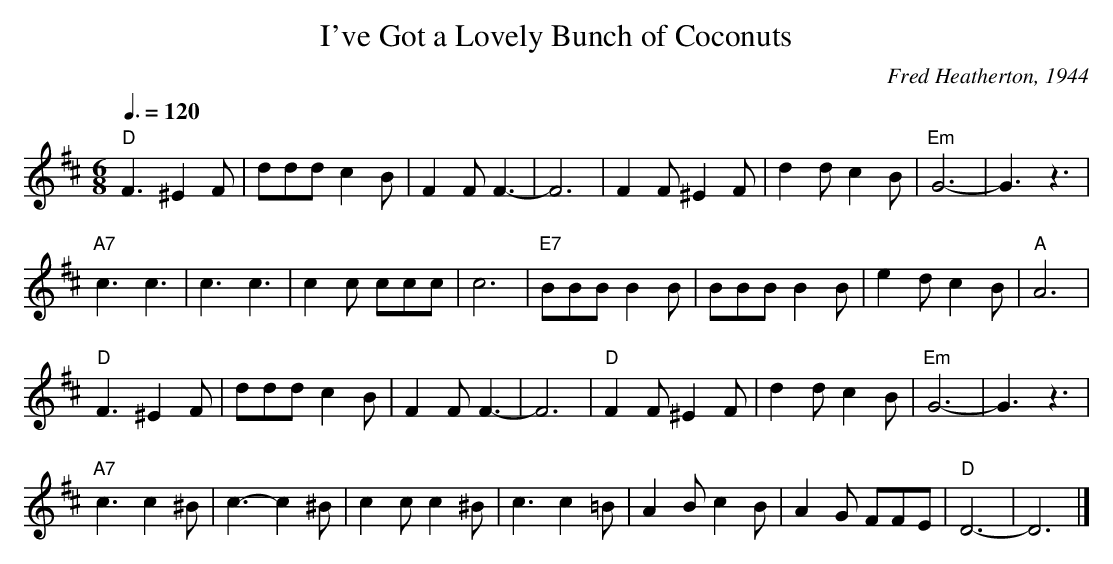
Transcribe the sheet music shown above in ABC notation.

X:1
T:I've Got a Lovely Bunch of Coconuts
C:Fred Heatherton, 1944
L:1/8
Q:3/8=120
M:6/8
K:D
"D"F3 ^E2 F | ddd c2 B | F2 F F3- | F6 | F2 F^E2 F | d2 dc2 B | "Em"G6- | G3 z3 |
"A7"c3 c3 | c3 c3 | c2 c ccc | c6 | "E7"BBB B2 B | BBB B2 B | e2 d c2B | "A"A6 |
"D"F3 ^E2 F | ddd c2 B | F2 F F3- | F6 | "D"F2F^E2 F | d2 dc2 B | "Em"G6- | G3 z3 |
"A7"c3 c2 ^B | c3- c2 ^B | c2 c c2 ^B | c3 c2 =B | A2 B c2 B | A2 G FFE | "D"D6- | D6 |]
